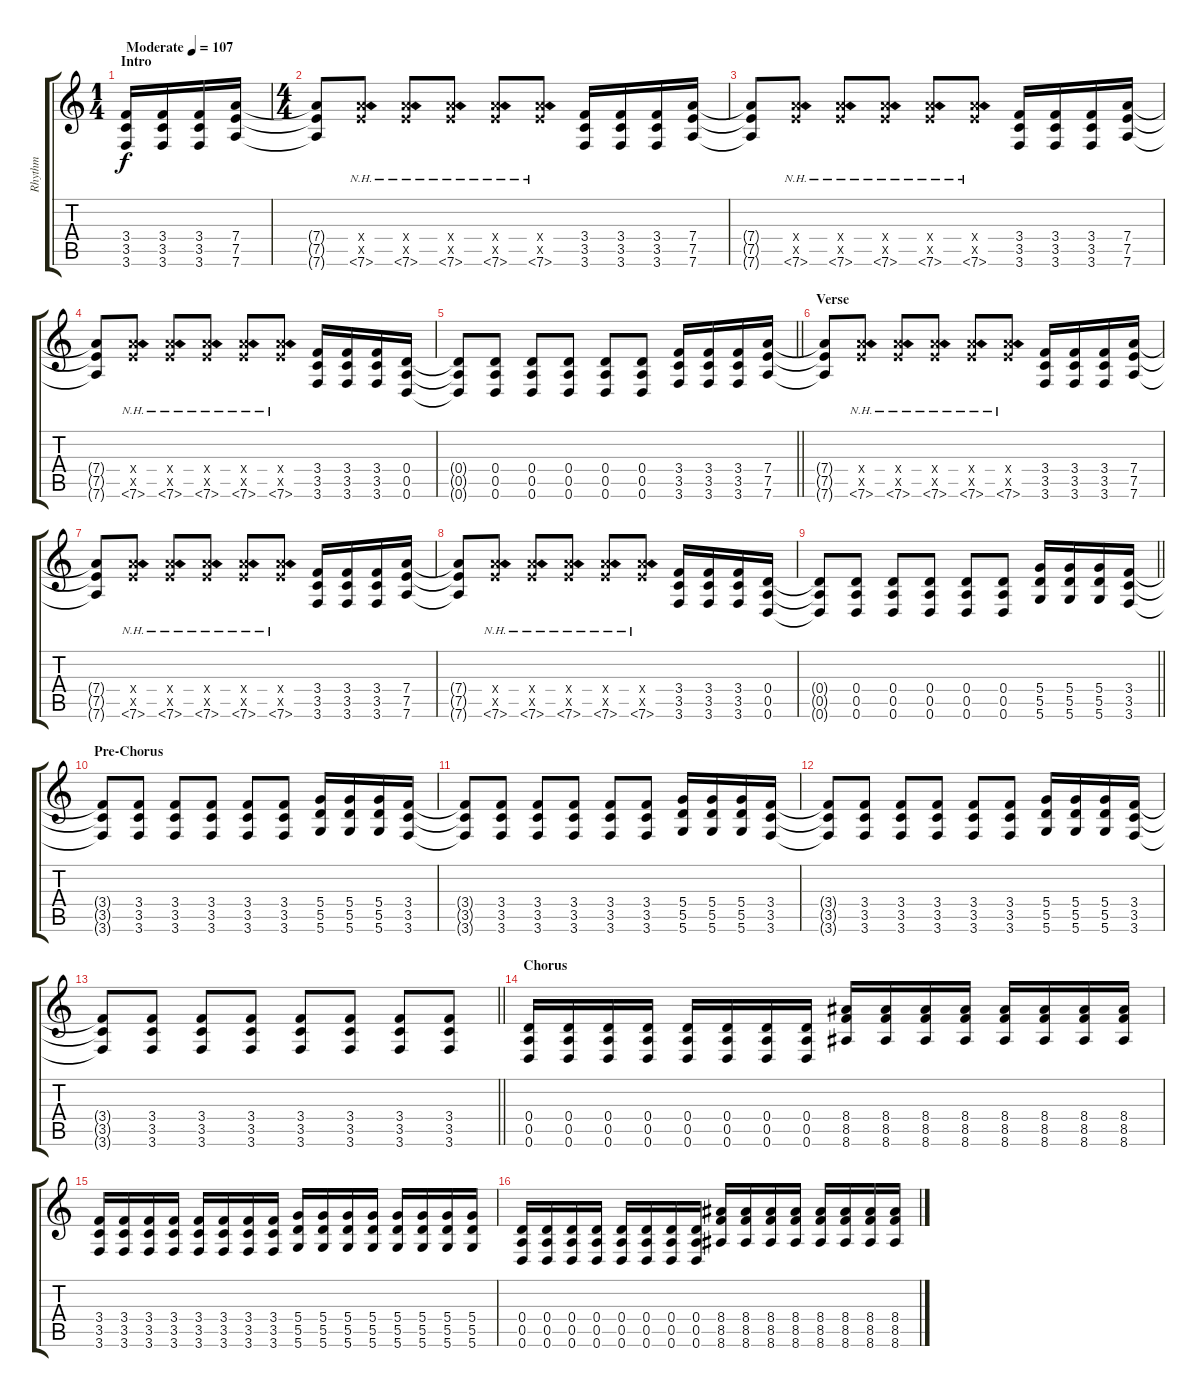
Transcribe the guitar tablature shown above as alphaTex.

\track ("Rhythm" "Rhythm") {instrument distortionguitar}
\staff {score tabs}
\tuning (E4 B3 G3 D3 A2 D2) {hide}
\ts (1 4)
\section ("" "Intro")
\tempo (107 "Moderate")
\clef g2
\ks c
(3.4 3.5 3.6).16{dy f instrument distortionguitar} (3.4 3.5 3.6).16 (3.4 3.5 3.6).16 (7.4 7.5 7.6).16 |
\ts (4 4)
(7.4{t} 7.5{t} 7.6{t}).8 (7.4{x} 7.5{x} 7.6{nh}).8 (7.4{x} 7.5{x} 7.6{nh}).8 (7.4{x} 7.5{x} 7.6{nh}).8 (7.4{x} 7.5{x} 7.6{nh}).8 (7.4{x} 7.5{x} 7.6{nh}).8 (3.4 3.5 3.6).16 (3.4 3.5 3.6).16 (3.4 3.5 3.6).16 (7.4 7.5 7.6).16 |
(7.4{t} 7.5{t} 7.6{t}).8 (7.4{x} 7.5{x} 7.6{nh}).8 (7.4{x} 7.5{x} 7.6{nh}).8 (7.4{x} 7.5{x} 7.6{nh}).8 (7.4{x} 7.5{x} 7.6{nh}).8 (7.4{x} 7.5{x} 7.6{nh}).8 (3.4 3.5 3.6).16 (3.4 3.5 3.6).16 (3.4 3.5 3.6).16 (7.4 7.5 7.6).16 |
(7.4{t} 7.5{t} 7.6{t}).8 (7.4{x} 7.5{x} 7.6{nh}).8 (7.4{x} 7.5{x} 7.6{nh}).8 (7.4{x} 7.5{x} 7.6{nh}).8 (7.4{x} 7.5{x} 7.6{nh}).8 (7.4{x} 7.5{x} 7.6{nh}).8 (3.4 3.5 3.6).16 (3.4 3.5 3.6).16 (3.4 3.5 3.6).16 (0.4 0.5 0.6).16 |
\barLineRight lightlight
(0.4{t} 0.5{t} 0.6{t}).8 (0.4 0.5 0.6).8 (0.4 0.5 0.6).8 (0.4 0.5 0.6).8 (0.4 0.5 0.6).8 (0.4 0.5 0.6).8 (3.4 3.5 3.6).16 (3.4 3.5 3.6).16 (3.4 3.5 3.6).16 (7.4 7.5 7.6).16 |
\section ("" "Verse")
(7.4{t} 7.5{t} 7.6{t}).8 (7.4{x} 7.5{x} 7.6{nh}).8 (7.4{x} 7.5{x} 7.6{nh}).8 (7.4{x} 7.5{x} 7.6{nh}).8 (7.4{x} 7.5{x} 7.6{nh}).8 (7.4{x} 7.5{x} 7.6{nh}).8 (3.4 3.5 3.6).16 (3.4 3.5 3.6).16 (3.4 3.5 3.6).16 (7.4 7.5 7.6).16 |
(7.4{t} 7.5{t} 7.6{t}).8 (7.4{x} 7.5{x} 7.6{nh}).8 (7.4{x} 7.5{x} 7.6{nh}).8 (7.4{x} 7.5{x} 7.6{nh}).8 (7.4{x} 7.5{x} 7.6{nh}).8 (7.4{x} 7.5{x} 7.6{nh}).8 (3.4 3.5 3.6).16 (3.4 3.5 3.6).16 (3.4 3.5 3.6).16 (7.4 7.5 7.6).16 |
(7.4{t} 7.5{t} 7.6{t}).8 (7.4{x} 7.5{x} 7.6{nh}).8 (7.4{x} 7.5{x} 7.6{nh}).8 (7.4{x} 7.5{x} 7.6{nh}).8 (7.4{x} 7.5{x} 7.6{nh}).8 (7.4{x} 7.5{x} 7.6{nh}).8 (3.4 3.5 3.6).16 (3.4 3.5 3.6).16 (3.4 3.5 3.6).16 (0.4 0.5 0.6).16 |
\barLineRight lightlight
(0.4{t} 0.5{t} 0.6{t}).8 (0.4 0.5 0.6).8 (0.4 0.5 0.6).8 (0.4 0.5 0.6).8 (0.4 0.5 0.6).8 (0.4 0.5 0.6).8 (5.4 5.5 5.6).16 (5.4 5.5 5.6).16 (5.4 5.5 5.6).16 (3.4 3.5 3.6).16 |
\section ("" "Pre-Chorus")
(3.4{t} 3.5{t} 3.6{t}).8 (3.4 3.5 3.6).8 (3.4 3.5 3.6).8 (3.4 3.5 3.6).8 (3.4 3.5 3.6).8 (3.4 3.5 3.6).8 (5.4 5.5 5.6).16 (5.4 5.5 5.6).16 (5.4 5.5 5.6).16 (3.4 3.5 3.6).16 |
(3.4{t} 3.5{t} 3.6{t}).8 (3.4 3.5 3.6).8 (3.4 3.5 3.6).8 (3.4 3.5 3.6).8 (3.4 3.5 3.6).8 (3.4 3.5 3.6).8 (5.4 5.5 5.6).16 (5.4 5.5 5.6).16 (5.4 5.5 5.6).16 (3.4 3.5 3.6).16 |
(3.4{t} 3.5{t} 3.6{t}).8 (3.4 3.5 3.6).8 (3.4 3.5 3.6).8 (3.4 3.5 3.6).8 (3.4 3.5 3.6).8 (3.4 3.5 3.6).8 (5.4 5.5 5.6).16 (5.4 5.5 5.6).16 (5.4 5.5 5.6).16 (3.4 3.5 3.6).16 |
\barLineRight lightlight
(3.4{t} 3.5{t} 3.6{t}).8 (3.4 3.5 3.6).8 (3.4 3.5 3.6).8 (3.4 3.5 3.6).8 (3.4 3.5 3.6).8 (3.4 3.5 3.6).8 (3.4 3.5 3.6).8 (3.4 3.5 3.6).8 |
\section ("" "Chorus")
(0.4 0.5 0.6).16 (0.4 0.5 0.6).16 (0.4 0.5 0.6).16 (0.4 0.5 0.6).16 (0.4 0.5 0.6).16 (0.4 0.5 0.6).16 (0.4 0.5 0.6).16 (0.4 0.5 0.6).16 (8.4 8.5 8.6).16 (8.4 8.5 8.6).16 (8.4 8.5 8.6).16 (8.4 8.5 8.6).16 (8.4 8.5 8.6).16 (8.4 8.5 8.6).16 (8.4 8.5 8.6).16 (8.4 8.5 8.6).16 |
(3.4 3.5 3.6).16 (3.4 3.5 3.6).16 (3.4 3.5 3.6).16 (3.4 3.5 3.6).16 (3.4 3.5 3.6).16 (3.4 3.5 3.6).16 (3.4 3.5 3.6).16 (3.4 3.5 3.6).16 (5.4 5.5 5.6).16 (5.4 5.5 5.6).16 (5.4 5.5 5.6).16 (5.4 5.5 5.6).16 (5.4 5.5 5.6).16 (5.4 5.5 5.6).16 (5.4 5.5 5.6).16 (5.4 5.5 5.6).16 |
(0.4 0.5 0.6).16 (0.4 0.5 0.6).16 (0.4 0.5 0.6).16 (0.4 0.5 0.6).16 (0.4 0.5 0.6).16 (0.4 0.5 0.6).16 (0.4 0.5 0.6).16 (0.4 0.5 0.6).16 (8.4 8.5 8.6).16 (8.4 8.5 8.6).16 (8.4 8.5 8.6).16 (8.4 8.5 8.6).16 (8.4 8.5 8.6).16 (8.4 8.5 8.6).16 (8.4 8.5 8.6).16 (8.4 8.5 8.6).16
